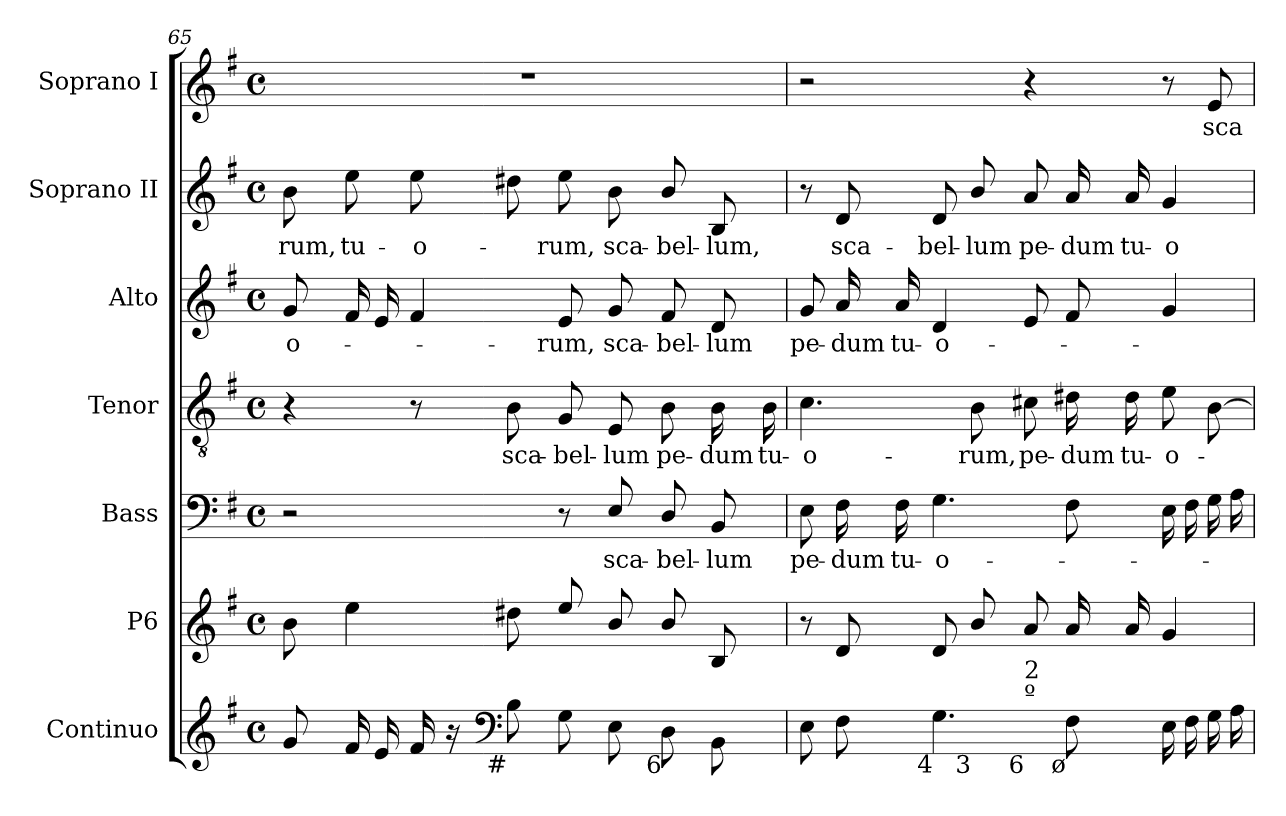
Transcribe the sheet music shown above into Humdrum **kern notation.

**kern	**kern	**kern	**text	**kern	**text	**kern	**text	**kern	**text	**kern	**text
*part7	*part6	*part5	*part5	*part4	*part4	*part3	*part3	*part2	*part2	*part1	*part1
*staff7	*staff6	*staff5	*staff5	*staff4	*staff4	*staff3	*staff3	*staff2	*staff2	*staff1	*staff1
*I"Continuo	*I"P6	*I"Bass	*	*I"Tenor	*	*I"Alto	*	*I"Soprano II	*	*I"Soprano I	*
*	*	*I'B.	*	*I'T.	*	*I'A.	*	*I'S.	*	*I'S.	*
*clefG2	*clefG2	*clefF4	*	*clefGv2	*	*clefG2	*	*clefG2	*	*clefG2	*
*	*	*	*	*ITrd7c12	*	*	*	*	*	*	*
*k[f#]	*k[f#]	*k[f#]	*	*k[f#]	*	*k[f#]	*	*k[f#]	*	*k[f#]	*
*G:	*G:	*G:	*	*G:	*	*G:	*	*G:	*	*G:	*
*M4/4	*M4/4	*M4/4	*	*M4/4	*	*M4/4	*	*M4/4	*	*M4/4	*
*met(c)	*met(c)	*met(c)	*	*met(c)	*	*met(c)	*	*met(c)	*	*met(c)	*
=65	=65	=65	=65	=65	=65	=65	=65	=65	=65	=65	=65
!	!	!	!	!	!	!	!LO:LY:b:color=#000000	!	!	!	!
!	!	!	!	!	!	!	!	!	!LO:LY:b:color=#000000	!	!
8gi/	8bi\	2r	.	4r	.	8gi/	-o-	8bi\	-rum,	1r	.
!	!	!	!	!	!	!	!	!	!LO:LY:b:color=#000000	!	!
16f#i/	4eei\	.	.	.	.	16f#i/	.	8eei\	tu-	.	.
16ei/	.	.	.	.	.	16ei/	.	.	.	.	.
!	!	!	!	!	!	!	!	!	!LO:LY:b:color=#000000	!	!
16f#i/	.	.	.	8r	.	4f#i/	.	8eei\	-o-	.	.
16r	.	.	.	.	.	.	.	.	.	.	.
*clefF4	*	*	*	*	*	*	*	*	*	*	*
!LO:TX:b:rj:t=#	!	!	!	!	!	!	!	!	!	!	!
!	!	!	!	!	!LO:LY:b:color=#000000	!	!	!	!	!	!
8Bi\	8dd#Xi\	.	.	8BBi\	sca-	.	.	8dd#Xi\	.	.	.
!	!	!	!	!	!LO:LY:b:color=#000000	!	!	!	!	!	!
!	!	!	!	!	!	!	!LO:LY:b:color=#000000	!	!	!	!
!	!	!	!	!	!	!	!	!	!LO:LY:b:color=#000000	!	!
8Gi\	8eei/	8r	.	8GGi/	-bel-	8ei/	-rum,	8eei\	-rum,	.	.
!	!	!	!LO:LY:b:color=#000000	!	!	!	!	!	!	!	!
!	!	!	!	!	!LO:LY:b:color=#000000	!	!	!	!	!	!
!	!	!	!	!	!	!	!LO:LY:b:color=#000000	!	!	!	!
!	!	!	!	!	!	!	!	!	!LO:LY:b:color=#000000	!	!
8Ei\	8bi/	8Ei/	sca-	8EEi/	-lum	8gi/	sca-	8bi\	sca-	.	.
!	!	!	!LO:LY:b:color=#000000	!	!	!	!	!	!	!	!
!	!	!	!	!	!LO:LY:b:color=#000000	!	!	!	!	!	!
!	!	!	!	!	!	!	!LO:LY:b:color=#000000	!	!	!	!
!LO:TX:b:rj:t=6	!	!	!	!	!	!	!	!	!	!	!
!	!	!	!	!	!	!	!	!	!LO:LY:b:color=#000000	!	!
8Di\	8bi/	8Di/	-bel-	8BBi\	pe-	8f#i/	-bel-	8bi/	-bel-	.	.
!	!	!	!LO:LY:b:color=#000000	!	!	!	!	!	!	!	!
!	!	!	!	!	!LO:LY:b:color=#000000	!	!	!	!	!	!
!	!	!	!	!	!	!	!LO:LY:b:color=#000000	!	!	!	!
!	!	!	!	!	!	!	!	!	!LO:LY:b:color=#000000	!	!
8BBi\	8Bi/	8BBi/	-lum	16BBi\	-dum	8di/	-lum	8Bi/	-lum,	.	.
!	!	!	!	!	!LO:LY:b:color=#000000	!	!	!	!	!	!
.	.	.	.	16BBi\	tu-	.	.	.	.	.	.
=66	=66	=66	=66	=66	=66	=66	=66	=66	=66	=66	=66
!	!	!	!LO:LY:b:color=#000000	!	!	!	!	!	!	!	!
!	!	!	!	!	!LO:LY:b:color=#000000	!	!	!	!	!	!
!LO:TX:b:rj:t=6	!	!	!	!	!	!	!	!	!	!	!
!	!	!	!	!	!	!	!LO:LY:b:color=#000000	!	!	!	!
*^	*	*	*	*	*	*	*	*	*	*	*
*	*^	*	*	*	*	*	*	*	*	*	*	*
8Ei\	4.ryy	2ryy	8r	8Ei\	pe-	4.Ci\	-o-	8gi/	pe-	8r	.	2r	.
!	!	!	!	!	!LO:LY:b:color=#000000	!	!	!	!	!	!	!	!
!	!	!	!	!	!	!	!	!	!LO:LY:b:color=#000000	!	!	!	!
!	!	!	!	!	!	!	!	!	!	!	!LO:LY:b:color=#000000	!	!
8F#i\	.	.	8di/	16F#i\	-dum	.	.	16ai/	-dum	8di/	sca-	.	.
!	!	!	!	!	!LO:LY:b:color=#000000	!	!	!	!	!	!	!	!
!	!	!	!	!	!	!	!	!	!LO:LY:b:color=#000000	!	!	!	!
.	.	.	.	16F#i\	tu-	.	.	16ai/	tu-	.	.	.	.
!	!	!	!	!	!LO:LY:b:color=#000000	!	!	!	!	!	!	!	!
!	!	!	!	!	!	!	!	!	!LO:LY:b:color=#000000	!	!	!	!
!LO:TX:b:rj:t=4	!	!	!	!	!	!	!	!	!	!	!	!	!
!	!	!	!	!	!	!	!	!	!	!	!LO:LY:b:color=#000000	!	!
4.Gi\	.	.	8di/	4.Gi\	-o-	.	.	4di/	-o-	8di/	-bel-	.	.
!	!	!	!	!	!	!	!LO:LY:b:color=#000000	!	!	!	!	!	!
!	!LO:TX:b:rj:t=3	!	!	!	!	!	!	!	!	!	!	!	!
!	!	!	!	!	!	!	!	!	!	!	!LO:LY:b:color=#000000	!	!
.	2ryy	.	8bi/	.	.	8BBi\	-rum,	.	.	8bi/	-lum	.	.
!	!	!	!	!	!	!	!LO:LY:b:color=#000000	!	!	!	!	!	!
!	!	!LO:TX:b:rj:t=6	!	!	!	!	!	!	!	!	!	!	!
!	!	!LO:TX:t=º	!	!	!	!	!	!	!	!	!	!	!
!	!	!LO:TX:t=2	!	!	!	!	!	!	!	!	!	!	!
!	!	!	!	!	!	!	!	!	!	!	!LO:LY:b:color=#000000	!	!
.	.	2ryy	8ai/	.	.	8C#Xi\	pe-	8ei/	.	8ai/	pe-	4r	.
!	!	!	!	!	!	!	!LO:LY:b:color=#000000	!	!	!	!	!	!
!LO:TX:b:rj:t=ø	!	!	!	!	!	!	!	!	!	!	!	!	!
!	!	!	!	!	!	!	!	!	!	!	!LO:LY:b:color=#000000	!	!
8F#i\	.	.	16ai/	8F#i\	.	16D#Xi\	-dum	8f#i/	.	16ai/	-dum	.	.
!	!	!	!	!	!	!	!LO:LY:b:color=#000000	!	!	!	!	!	!
!	!	!	!	!	!	!	!	!	!	!	!LO:LY:b:color=#000000	!	!
.	.	.	16ai/	.	.	16D#i\	tu-	.	.	16ai/	tu-	.	.
!	!	!	!	!	!	!	!LO:LY:b:color=#000000	!	!	!	!	!	!
!	!	!	!	!	!	!	!	!	!	!	!LO:LY:b:color=#000000	!	!
16Ei\	.	.	4gi/	16Ei\	.	8Ei\	-o-	4gi/	.	4gi/	-o-	8r	.
16F#i\	.	.	.	16F#i\	.	.	.	.	.	.	.	.	.
!	!	!	!	!	!	!	!	!	!	!	!	!	!LO:LY:b:color=#000000
16Gi\	8ryy	.	.	16Gi\	.	[>8BBi\	.	.	.	.	.	8ei/	sca-
16Ai\	.	.	.	16Ai\	.	.	.	.	.	.	.	.	.
*v	*v	*v	*	*	*	*	*	*	*	*	*	*	*
=	=	=	=	=	=	=	=	=	=	=	=
*-	*-	*-	*-	*-	*-	*-	*-	*-	*-	*-	*-
